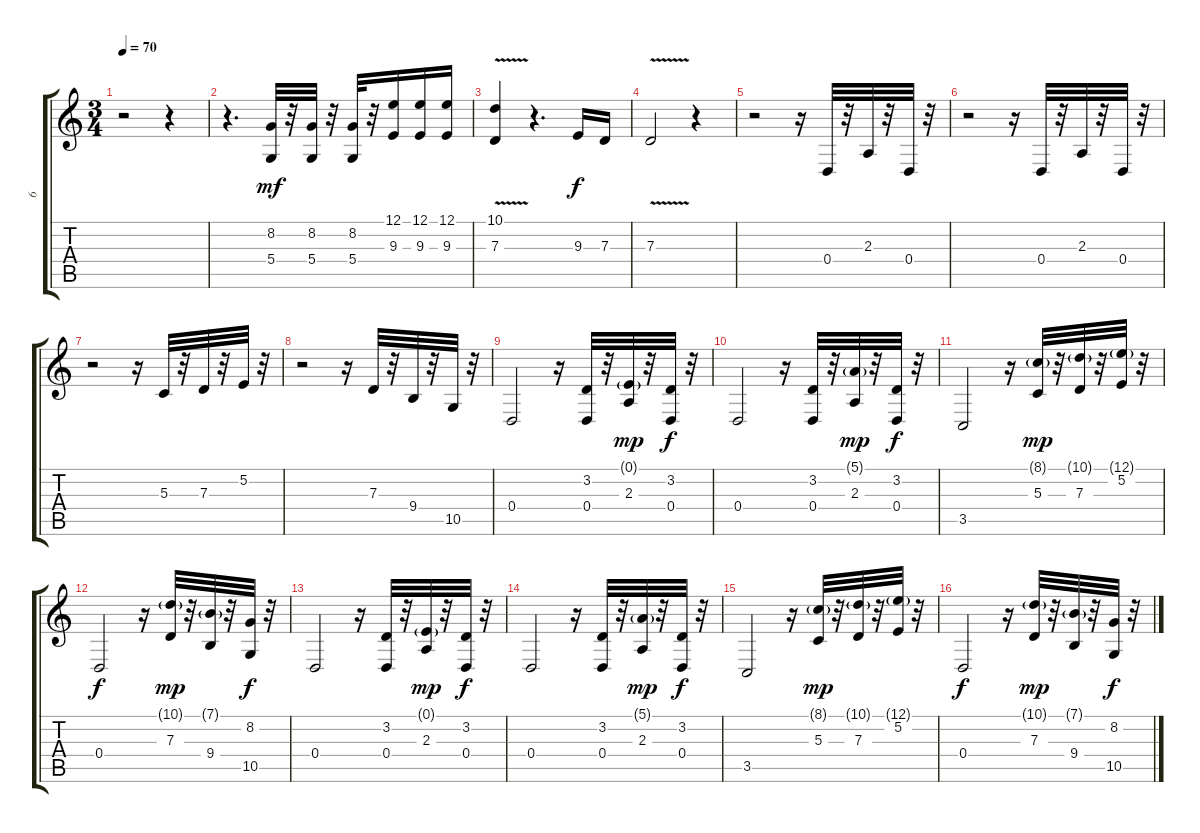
\track ("6" "6") {instrument trumpet}
\staff {score tabs}
\tuning (E4 B3 G3 D3 A2 E2) {hide}
\ts (3 4)
\tempo 70
\clef g2
\ks c
r.2{dy f} r.4 |
r.4{d} (8.2 5.4).32{dy mf instrument brasssection} r.32 (8.2 5.4).32 r.32 (8.2 5.4).32 r.32 (12.1 9.3).16 (12.1 9.3).16 (12.1 9.3).16 |
(10.1{v} 7.3).4 r.4{d} 9.3.16{dy f} 7.3.16 |
7.3{v}.2 r.4 |
r.2{volume 14} r.16 0.4.32 r.32 2.3.32 r.32 0.4.32 r.32 |
r.2 r.16 0.4.32 r.32 2.3.32 r.32 0.4.32 r.32 |
r.2 r.16 5.3.32 r.32 7.3.32 r.32 5.2.32 r.32 |
r.2 r.16 7.3.32 r.32 9.4.32 r.32 10.5.32 r.32 |
0.4.2 r.16 (3.2 0.4).32 r.32 (0.1{g} 2.3).32{dy mp} r.32 (3.2 0.4).32{dy f} r.32 |
0.4.2 r.16 (3.2 0.4).32 r.32 (5.1{g} 2.3).32{dy mp} r.32 (3.2 0.4).32{dy f} r.32 |
3.5.2 r.16 (8.1{g} 5.3).32{dy mp} r.32 (10.1{g} 7.3).32 r.32 (12.1{g} 5.2).32 r.32 |
0.4.2{dy f} r.16 (10.1{g} 7.3).32{dy mp} r.32 (7.1{g} 9.4).32 r.32 (8.2 10.5).32{dy f} r.32 |
0.4.2{volume 16 instrument viola} r.16 (3.2 0.4).32 r.32 (0.1{g} 2.3).32{dy mp} r.32 (3.2 0.4).32{dy f} r.32 |
0.4.2 r.16 (3.2 0.4).32 r.32 (5.1{g} 2.3).32{dy mp} r.32 (3.2 0.4).32{dy f} r.32 |
3.5.2 r.16 (8.1{g} 5.3).32{dy mp} r.32 (10.1{g} 7.3).32 r.32 (12.1{g} 5.2).32 r.32 |
0.4.2{dy f} r.16 (10.1{g} 7.3).32{dy mp} r.32 (7.1{g} 9.4).32 r.32 (8.2 10.5).32{dy f} r.32
